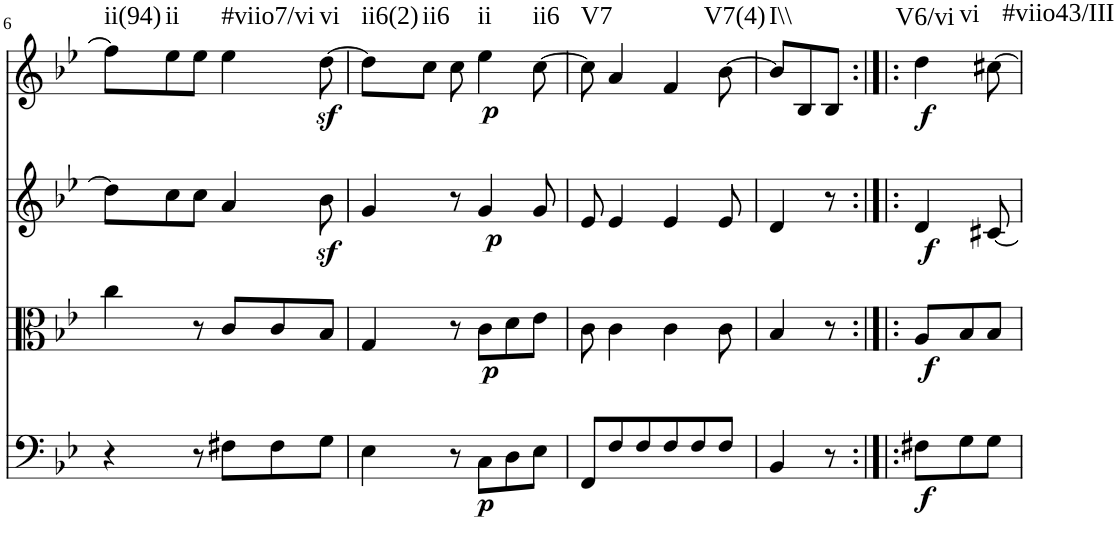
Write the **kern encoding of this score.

**kern	**dynam	**kern	**dynam	**kern	**dynam	**kern	**dynam	**harte
*part4	*part4	*part3	*part3	*part2	*part2	*part1	*part1	*part1
*staff4	*staff4	*staff3	*staff3	*staff2	*staff2	*staff1	*staff1	*
*I"Violoncello	*	*I"Viola	*	*I"Violin II	*	*I"Violin I	*	*
!!LO:PB:g=z
*clefF4	*	*clefC3	*	*clefG2	*	*clefG2	*	*
*k[b-e-]	*	*k[b-e-]	*	*k[b-e-]	*	*k[b-e-]	*	*
*B-:	*	*B-:	*	*B-:	*	*B-:	*	*
*M3/4	*	*M3/4	*	*M3/4	*	*M3/4	*	*
=6	=6	=6	=6	=6	=6	=6	=6	=6
!	!	!	!	!	!	!	!	!LO:H:kt=ii(94)
4r	.	4cc\	.	8dd\L]	.	8ff\L]	.	N
!	!	!	!	!	!	!	!	!LO:H:kt=ii
.	.	.	.	8cc\	.	8ee-\	.	N
8r	.	8r	.	8cc\J	.	8ee-\J	.	.
!	!	!	!	!	!	!	!	!LO:H:kt=#viio7/vi
8F#X\L	.	8c/L	.	4a/	.	4ee-\	.	N
8F#\	.	8c/	.	.	.	.	.	.
!	!	!	!	!	!	!	!LO:DY:b	!LO:H:kt=vi
8G\J	.	8B-/J	.	8b-z<\	.	[8dd\	sf	N
=7	=7	=7	=7	=7	=7	=7	=7	=7
!	!	!	!	!	!	!	!	!LO:H:kt=ii6(2)
4E-\	.	4G/	.	4g/	.	8dd\L]	.	N
!	!	!	!	!	!	!	!	!LO:H:kt=ii6
.	.	.	.	.	.	8cc\J	.	N
8r	.	8r	.	8r	.	8cc\	.	.
!	!LO:DY:b	!	!LO:DY:b	!	!LO:DY:b	!	!LO:DY:b	!LO:H:kt=ii
8C\L	p	8c\L	p	4g/	p	4ee-\	p	N
8D\	.	8d\	.	.	.	.	.	.
!	!	!	!	!	!	!	!	!LO:H:kt=ii6
8E-\J	.	8e-\J	.	8g/	.	[8cc\	.	N
=8	=8	=8	=8	=8	=8	=8	=8	=8
!	!	!	!	!	!	!	!	!LO:H:kt=V7
8FF/L	.	8c\	.	8e-/	.	8cc\]	.	N
8F/	.	4c\	.	4e-/	.	4a/	.	.
8F/	.	.	.	.	.	.	.	.
8F/	.	4c\	.	4e-/	.	4f/	.	.
8F/	.	.	.	.	.	.	.	.
!	!	!	!	!	!	!	!	!LO:H:kt=V7(4)
8F/J	.	8c\	.	8e-/	.	[8b-\	.	N
=9	=9	=9	=9	=9	=9	=9	=9	=9
!	!	!	!	!	!	!	!	!LO:H:kt=I\\
4BB-/	.	4B-/	.	4d/	.	8b-/L]	.	N
.	.	.	.	.	.	8B-/	.	.
8r	.	8r	.	8r	.	8B-/J	.	.
=10:|!|:	=10:|!|:	=10:|!|:	=10:|!|:	=10:|!|:	=10:|!|:	=10:|!|:	=10:|!|:	=10:|!|:
!	!LO:DY:b	!	!LO:DY:b	!	!LO:DY:b	!	!LO:DY:b	!LO:H:n=1:kt=V6/vi
!	!	!	!	!	!	!	!	!LO:H:n=2:kt=vi
8F#X\L	f	8A/L	f	4d/	f	4dd\	f	N N
8G\	.	8B-/	.	.	.	.	.	.
!	!	!	!	!	!	!	!	!LO:H:kt=#viio43/III
8G\J	.	8B-/J	.	[8c#X/	.	[8cc#X\	.	N
=	=	=	=	=	=	=	=	=
*-	*-	*-	*-	*-	*-	*-	*-	*-
